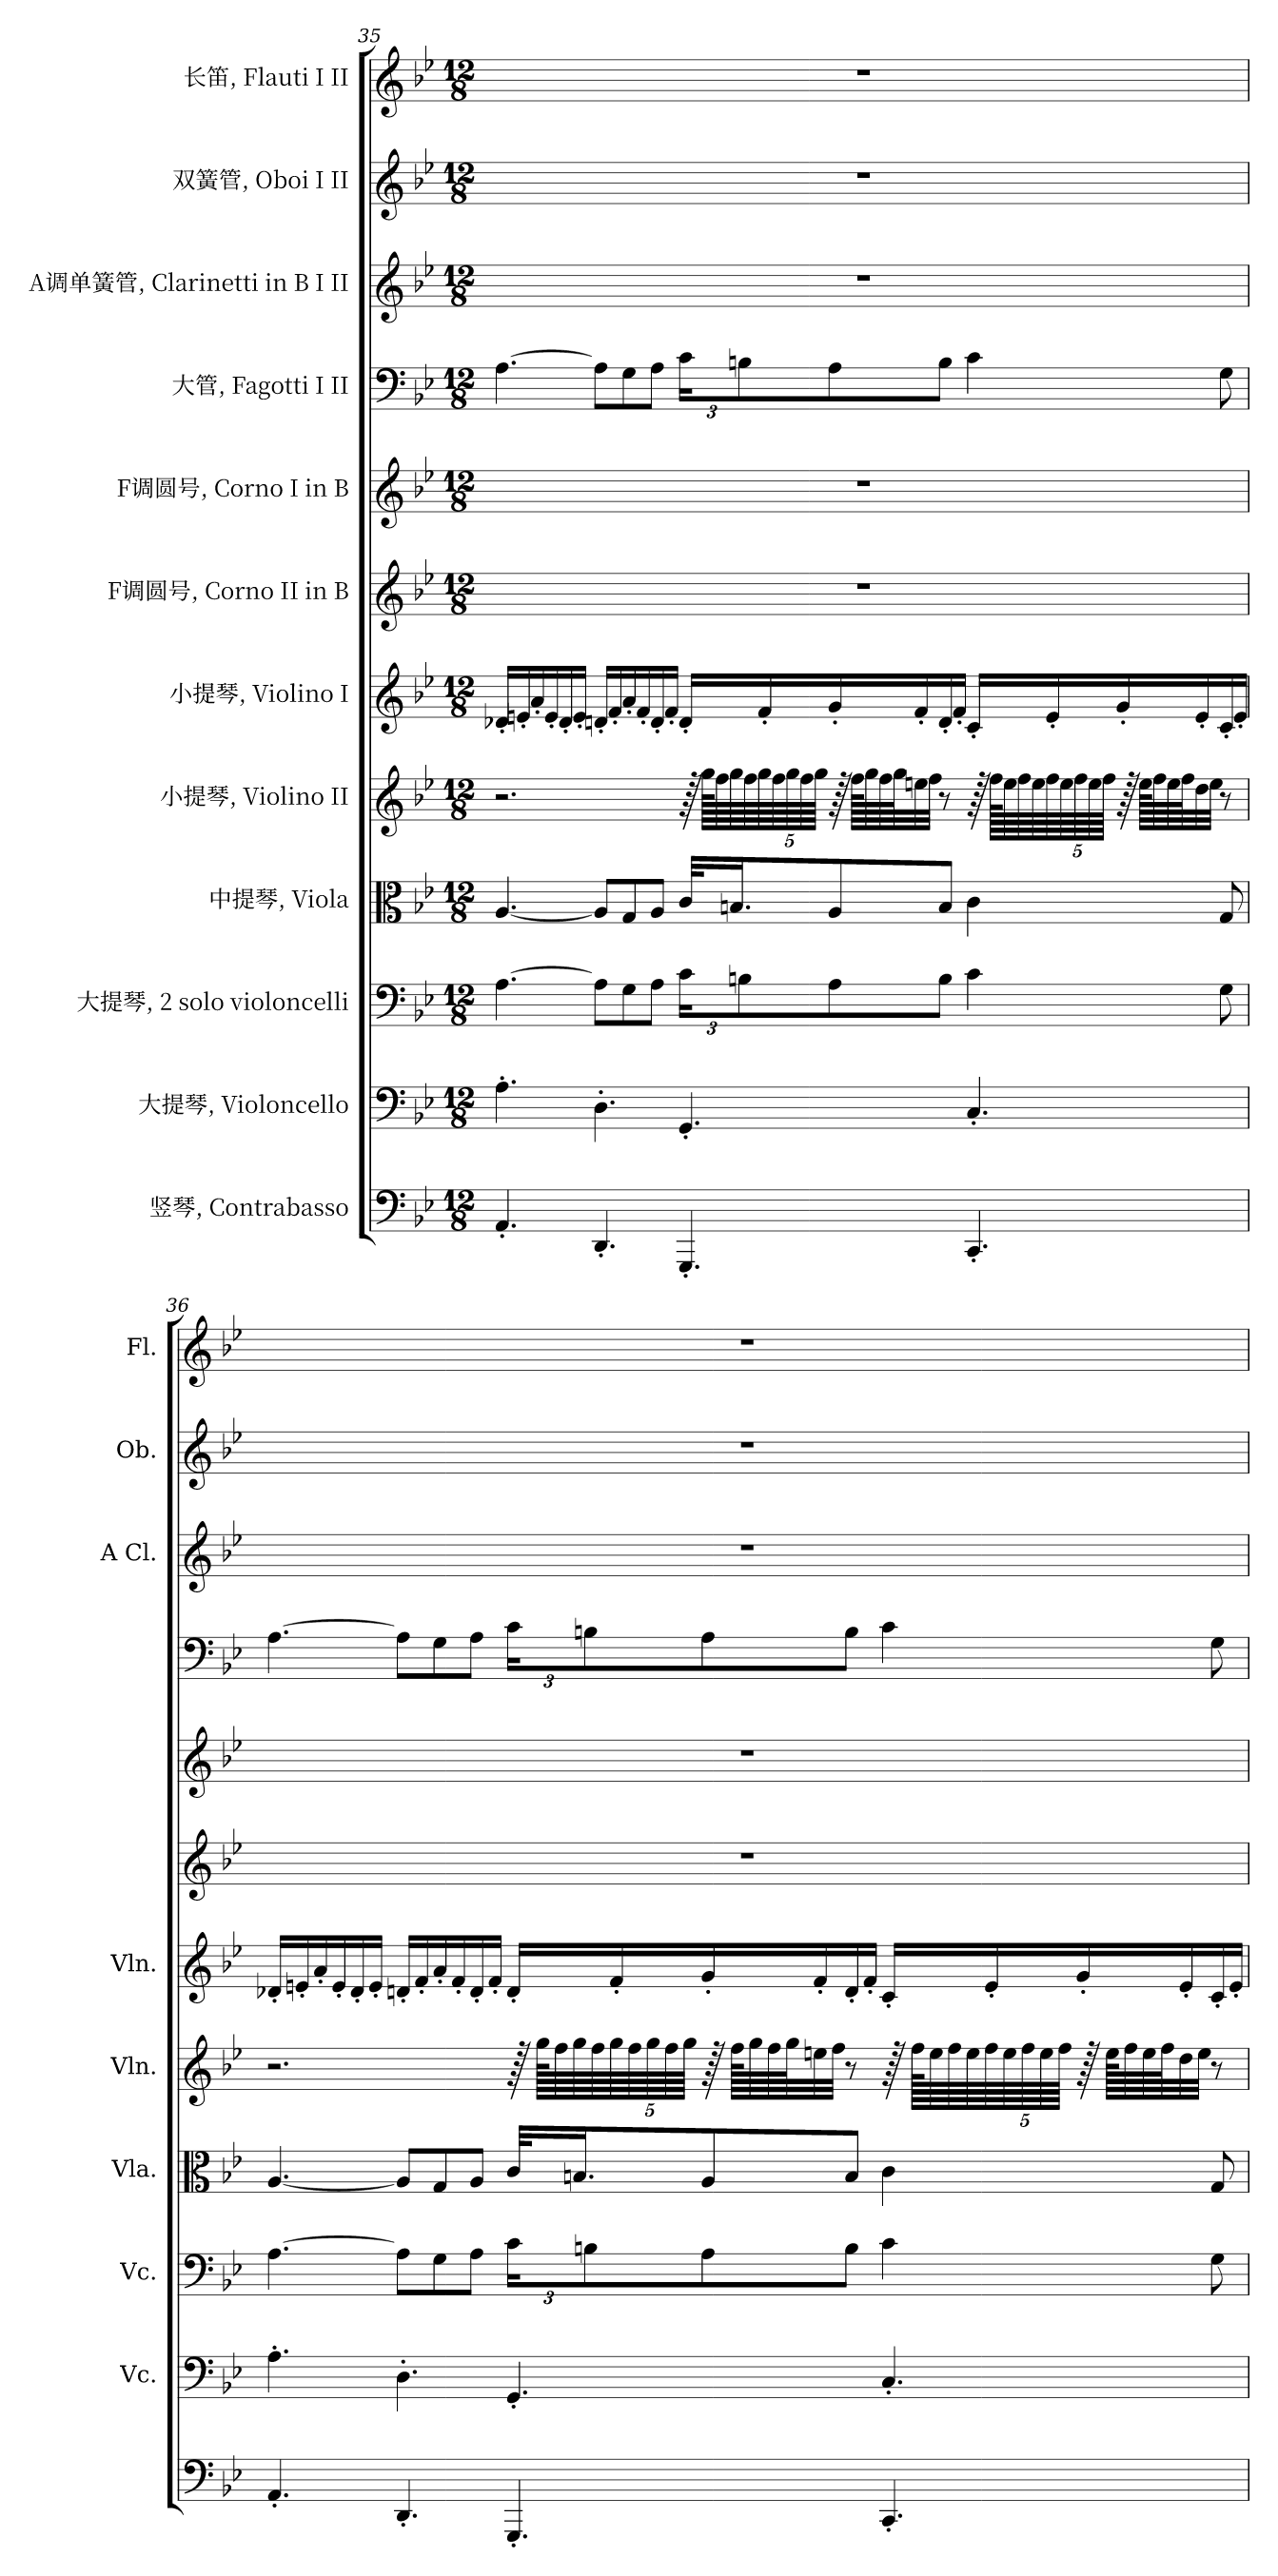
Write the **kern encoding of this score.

**kern	**kern	**kern	**kern	**kern	**kern	**kern	**kern	**kern	**kern	**kern	**kern
*part12	*part11	*part10	*part9	*part8	*part7	*part6	*part5	*part4	*part3	*part2	*part1
*staff12	*staff11	*staff10	*staff9	*staff8	*staff7	*staff6	*staff5	*staff4	*staff3	*staff2	*staff1
*I"竖琴, Contrabasso	*I"大提琴, Violoncello	*I"大提琴, 2 solo violoncelli	*I"中提琴, Viola	*I"小提琴, Violino II	*I"小提琴, Violino I	*I"F调圆号, Corno II in B	*I"F调圆号, Corno I in B	*I"大管, Fagotti I II	*I"A调单簧管, Clarinetti in B I II	*I"双簧管, Oboi I II	*I"长笛, Flauti I II
*	*I'Vc.	*I'Vc.	*I'Vla.	*I'Vln.	*I'Vln.	*	*	*	*I'A Cl.	*I'Ob.	*I'Fl.
!!LO:PB:g=z
*clefF4	*clefF4	*clefF4	*clefC3	*clefG2	*clefG2	*clefG2	*clefG2	*clefF4	*clefG2	*clefG2	*clefG2
*	*	*	*	*	*	*ITrd4c7	*ITrd4c7	*	*ITrd2c3	*	*
*k[b-e-]	*k[b-e-]	*k[b-e-]	*k[b-e-]	*k[b-e-]	*k[b-e-]	*k[b-e-a-]	*k[b-e-a-]	*k[b-e-]	*k[f#]	*k[b-e-]	*k[b-e-]
*M12/8	*M12/8	*M12/8	*M12/8	*M12/8	*M12/8	*M12/8	*M12/8	*M12/8	*M12/8	*M12/8	*M12/8
*MM58	*MM58	*MM58	*MM58	*MM58	*MM58	*MM58	*MM58	*MM58	*MM58	*MM58	*MM58
=35	=35	=35	=35	=35	=35	=35	=35	=35	=35	=35	=35
4.AA'/	4.A'\	[4.A\	[4.A/	2.r	16d-X'/LL	1.r	1.r	[4.A\	1.r	1.r	1.r
.	.	.	.	.	16en'/	.	.	.	.	.	.
.	.	.	.	.	16a'/	.	.	.	.	.	.
.	.	.	.	.	16e'/	.	.	.	.	.	.
.	.	.	.	.	16d-'/	.	.	.	.	.	.
.	.	.	.	.	16e'/JJ	.	.	.	.	.	.
4.DD'/	4.D'\	8A\L]	8A/L]	.	16dn'/LL	.	.	8A\L]	.	.	.
.	.	.	.	.	16f'/	.	.	.	.	.	.
.	.	8G\	8G/	.	16a'/	.	.	8G\	.	.	.
.	.	.	.	.	16f'/	.	.	.	.	.	.
.	.	8A\J	8A/J	.	16d'/	.	.	8A\J	.	.	.
.	.	.	.	.	16f'/JJ	.	.	.	.	.	.
*	*	*Xbrackettup	*	*	*	*	*	*Xbrackettup	*	*	*
4.GGG'/	4.GG'/	24c\KL	32c/KLL	128r	16d'/LL	.	.	24c\KL	.	.	.
.	.	.	.	128gg\KLLLL	.	.	.	.	.	.	.
.	.	.	.	64ff\	.	.	.	.	.	.	.
.	.	.	16.Bn/J	64gg\	.	.	.	.	.	.	.
.	.	12Bn\	.	.	.	.	.	12Bn\	.	.	.
.	.	.	.	64ff\	.	.	.	.	.	.	.
*	*	*	*	*Xbrackettup	*	*	*	*	*	*	*
.	.	.	.	80gg\	16f'/	.	.	.	.	.	.
.	.	.	.	80ff\	.	.	.	.	.	.	.
.	.	.	.	80gg\	.	.	.	.	.	.	.
.	.	.	.	80ff\	.	.	.	.	.	.	.
.	.	.	.	80gg\JJJJ	.	.	.	.	.	.	.
.	.	8A\	8A/	128r	16g'/	.	.	8A\	.	.	.
.	.	.	.	128ff\KLLLL	.	.	.	.	.	.	.
.	.	.	.	64gg\	.	.	.	.	.	.	.
.	.	.	.	64ff\	.	.	.	.	.	.	.
.	.	.	.	64gg\J	.	.	.	.	.	.	.
.	.	.	.	32een\	16f'/	.	.	.	.	.	.
.	.	.	.	32ff\JJJ	.	.	.	.	.	.	.
.	.	8B\J	8B/J	8r	16d'/	.	.	8B\J	.	.	.
.	.	.	.	.	16f'/JJ	.	.	.	.	.	.
4.CC'/	4.C'/	4c\	4c\	128r	16c'/LL	.	.	4c\	.	.	.
.	.	.	.	128ff\KLLLL	.	.	.	.	.	.	.
.	.	.	.	64ee\	.	.	.	.	.	.	.
.	.	.	.	64ff\	.	.	.	.	.	.	.
.	.	.	.	64ee\	.	.	.	.	.	.	.
.	.	.	.	80ff\	16e'/	.	.	.	.	.	.
.	.	.	.	80ee\	.	.	.	.	.	.	.
.	.	.	.	80ff\	.	.	.	.	.	.	.
.	.	.	.	80ee\	.	.	.	.	.	.	.
.	.	.	.	80ff\JJJJ	.	.	.	.	.	.	.
.	.	.	.	128r	16g'/	.	.	.	.	.	.
.	.	.	.	128ee\KLLLL	.	.	.	.	.	.	.
.	.	.	.	64ff\	.	.	.	.	.	.	.
.	.	.	.	64ee\	.	.	.	.	.	.	.
.	.	.	.	64ff\J	.	.	.	.	.	.	.
.	.	.	.	32dd\	16e'/	.	.	.	.	.	.
.	.	.	.	32ee\JJJ	.	.	.	.	.	.	.
.	.	8G\	8G/	8r	16c'/	.	.	8G\	.	.	.
.	.	.	.	.	16e'/JJ	.	.	.	.	.	.
!!LO:PB:g=z
=36	=36	=36	=36	=36	=36	=36	=36	=36	=36	=36	=36
*	*	*	*	*	*	*	*	*	*	*	*MM58
4.AA'/	4.A'\	[4.A\	[4.A/	2.r	16d-X'/LL	1.r	1.r	[4.A\	1.r	1.r	1.r
.	.	.	.	.	16en'/	.	.	.	.	.	.
.	.	.	.	.	16a'/	.	.	.	.	.	.
.	.	.	.	.	16e'/	.	.	.	.	.	.
.	.	.	.	.	16d-'/	.	.	.	.	.	.
.	.	.	.	.	16e'/JJ	.	.	.	.	.	.
4.DD'/	4.D'\	8A\L]	8A/L]	.	16dn'/LL	.	.	8A\L]	.	.	.
.	.	.	.	.	16f'/	.	.	.	.	.	.
.	.	8G\	8G/	.	16a'/	.	.	8G\	.	.	.
.	.	.	.	.	16f'/	.	.	.	.	.	.
.	.	8A\J	8A/J	.	16d'/	.	.	8A\J	.	.	.
.	.	.	.	.	16f'/JJ	.	.	.	.	.	.
4.GGG'/	4.GG'/	24c\KL	32c/KLL	128r	16d'/LL	.	.	24c\KL	.	.	.
.	.	.	.	128gg\KLLLL	.	.	.	.	.	.	.
.	.	.	.	64ff\	.	.	.	.	.	.	.
.	.	.	16.Bn/J	64gg\	.	.	.	.	.	.	.
.	.	12Bn\	.	.	.	.	.	12Bn\	.	.	.
.	.	.	.	64ff\	.	.	.	.	.	.	.
.	.	.	.	80gg\	16f'/	.	.	.	.	.	.
.	.	.	.	80ff\	.	.	.	.	.	.	.
.	.	.	.	80gg\	.	.	.	.	.	.	.
.	.	.	.	80ff\	.	.	.	.	.	.	.
.	.	.	.	80gg\JJJJ	.	.	.	.	.	.	.
.	.	8A\	8A/	128r	16g'/	.	.	8A\	.	.	.
.	.	.	.	128ff\KLLLL	.	.	.	.	.	.	.
.	.	.	.	64gg\	.	.	.	.	.	.	.
.	.	.	.	64ff\	.	.	.	.	.	.	.
.	.	.	.	64gg\J	.	.	.	.	.	.	.
.	.	.	.	32een\	16f'/	.	.	.	.	.	.
.	.	.	.	32ff\JJJ	.	.	.	.	.	.	.
.	.	8B\J	8B/J	8r	16d'/	.	.	8B\J	.	.	.
.	.	.	.	.	16f'/JJ	.	.	.	.	.	.
4.CC'/	4.C'/	4c\	4c\	128r	16c'/LL	.	.	4c\	.	.	.
.	.	.	.	128ff\KLLLL	.	.	.	.	.	.	.
.	.	.	.	64ee\	.	.	.	.	.	.	.
.	.	.	.	64ff\	.	.	.	.	.	.	.
.	.	.	.	64ee\	.	.	.	.	.	.	.
.	.	.	.	80ff\	16e'/	.	.	.	.	.	.
.	.	.	.	80ee\	.	.	.	.	.	.	.
.	.	.	.	80ff\	.	.	.	.	.	.	.
.	.	.	.	80ee\	.	.	.	.	.	.	.
.	.	.	.	80ff\JJJJ	.	.	.	.	.	.	.
.	.	.	.	128r	16g'/	.	.	.	.	.	.
.	.	.	.	128ee\KLLLL	.	.	.	.	.	.	.
.	.	.	.	64ff\	.	.	.	.	.	.	.
.	.	.	.	64ee\	.	.	.	.	.	.	.
.	.	.	.	64ff\J	.	.	.	.	.	.	.
.	.	.	.	32dd\	16e'/	.	.	.	.	.	.
.	.	.	.	32ee\JJJ	.	.	.	.	.	.	.
.	.	8G\	8G/	8r	16c'/	.	.	8G\	.	.	.
.	.	.	.	.	16e'/JJ	.	.	.	.	.	.
=	=	=	=	=	=	=	=	=	=	=	=
*-	*-	*-	*-	*-	*-	*-	*-	*-	*-	*-	*-
